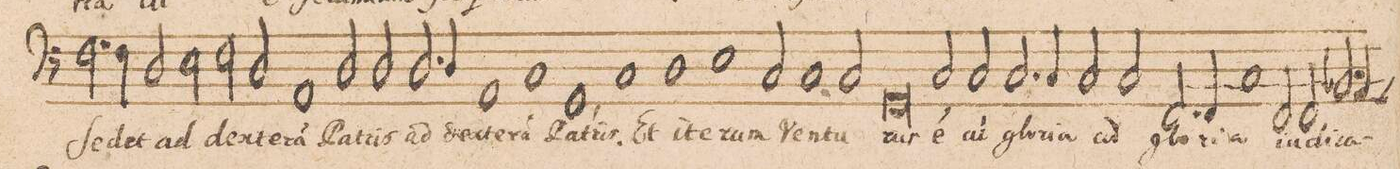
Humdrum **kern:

**kern	**text
*I"BASSVS.	*
*clefF4	*
*k[]	*
*met(C|)	*
*M2/1	*
2.F\	Se-
4F\	-det
=111-	=111-
2D/	ad
2E\	dex-
2F\	-te-
2D/	-ra(m)
=112-	=112-
1AA	Pa-
2D/	-tris
2D/	ad
=113-	=113-
2.D/	dex-
4D/	-te-
1AA	-ra(m)
=114-	=114-
1C	Pa-
1GG,<	-tris.
=115-	=115-
1C	Et
1D	i-
=116-	=116-
1E	-te-
2C/	-rum
1C	Ven-
=117-	=117-
2C/	-tu-
0GG	-rus
=118-	=118-
2C/	e(st)
2C/	cu(m)
=119-	=119-
2.C/	glo-
4C/	-ri-
2C/	-a
2C/	cu(m)
=120-	=120-
2.FF/	glo-
4FF/	-ri-
1C	-a
=121-	=121-
2FF/	iu-
2FF/	-di-
2.BB-X/	-ca-
*custos:GG	*
4AA/	.
=122-	=122-
*-	*-
